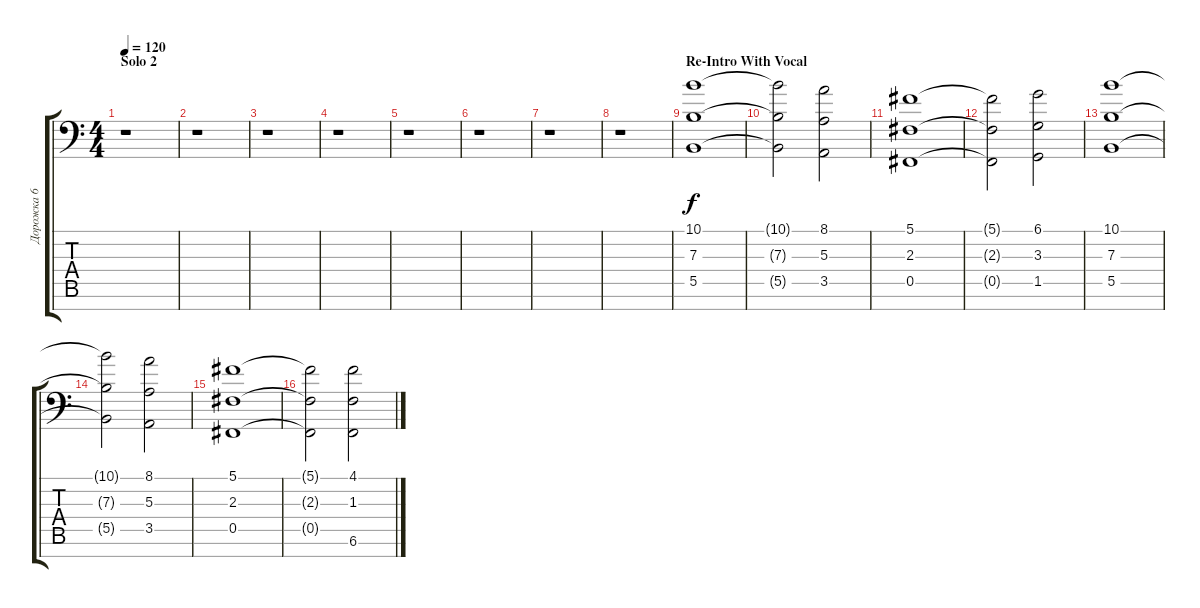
\track ("Дорожка 6" "Дорожка 6") {instrument churchorgan}
\staff {score tabs}
\tuning (Db4 Ab3 E3 B2 Gb2 B1 Ab1) {hide}
\ts (4 4)
\section ("" "Solo 2")
\tempo 120
\clef f4
\ks c
r.1{dy f} |
r.1 |
r.1 |
r.1 |
r.1 |
r.1 |
r.1 |
r.1 |
\section ("" "Re-Intro With Vocal")
(10.1 7.3 5.5).1 |
(10.1{t} 7.3{t} 5.5{t}).2 (8.1 5.3 3.5).2 |
(5.1 2.3 0.5).1 |
(5.1{t} 2.3{t} 0.5{t}).2 (6.1 3.3 1.5).2 |
(10.1 7.3 5.5).1 |
(10.1{t} 7.3{t} 5.5{t}).2 (8.1 5.3 3.5).2 |
(5.1 2.3 0.5).1 |
(5.1{t} 2.3{t} 0.5{t}).2 (4.1 1.3 6.6).2
